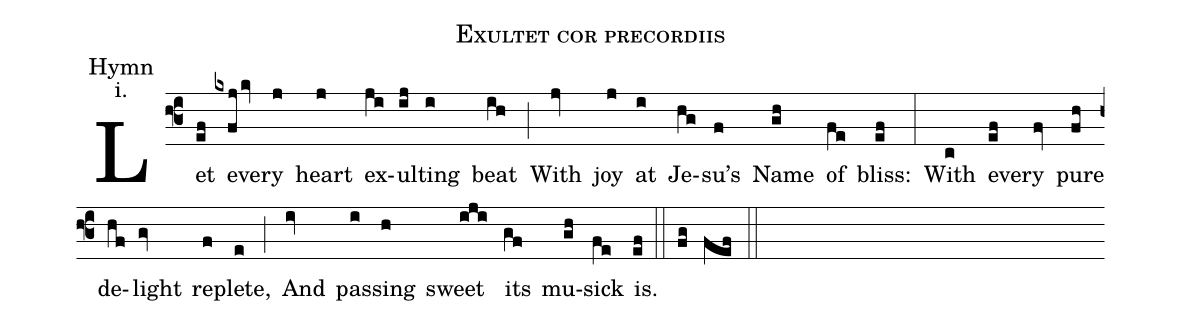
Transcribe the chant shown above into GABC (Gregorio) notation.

name: Exultet cor precordiis;
annotation: Hymn;
annotation: i.;
mode: 1;
office-part: Office Hymn;
%%
(f3)Let(ef) eve(kxfjkv)ry(j) heart(j) ex(ji)ult(ij)ing(i) beat(ih) (;)
With(jv) joy(j) at(i) Je(hg)su’s(f) Name(gh) of(fe) bliss:(ef) (:)
 With(c) eve(ef)ry(fv) pure(fh) de(hf)light(gv) re(f)plete,(e) (;)
 And(iv) pass(i)ing(h) sweet(iji) its(gf) mu(gh)sick(fe) is.(ef) (::)
 (fg)(fef) (::)
